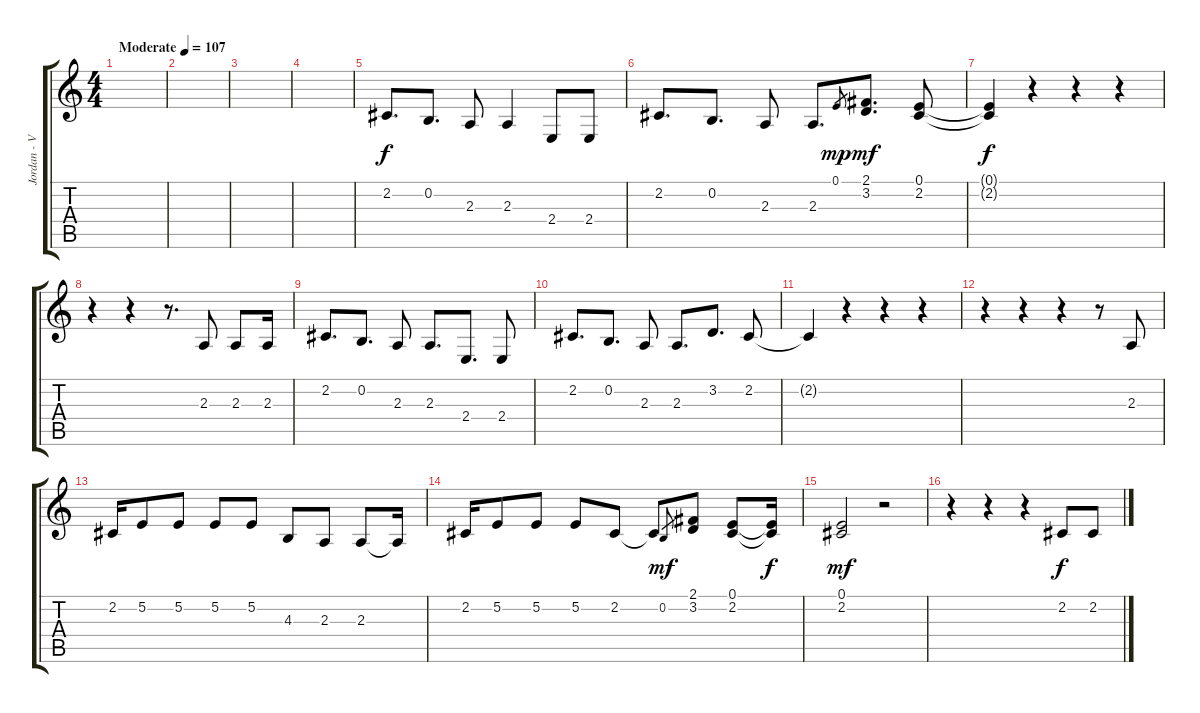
\track ("Jordan - Vocals" "Jordan - V") {instrument clarinet}
\staff {score tabs}
\tuning (E4 B3 G3 D3 A2 D2) {hide}
\ts (4 4)
\tempo (107 "Moderate")
\clef g2
\ks c
|
|
|
|
2.2.8{d} 0.2.8{d} 2.3.8 2.3.4 2.4.8 2.4.8 |
2.2.8{d} 0.2.8{d} 2.3.8 2.3.8{d} 0.1.8{gr dy mp} (2.1 3.2).8{d dy mf} (0.1 2.2).8 |
(0.1{t} 2.2{t}).4{dy f} r.4 r.4 r.4 |
r.4 r.4 r.8{d} 2.3.8 2.3.8 2.3.16 |
2.2.8{d} 0.2.8{d} 2.3.8 2.3.8{d} 2.4.8{d} 2.4.8 |
2.2.8{d} 0.2.8{d} 2.3.8 2.3.8{d} 3.2.8{d} 2.2.8 |
2.2{t}.4 r.4 r.4 r.4 |
r.4 r.4 r.4 r.8 2.3.8 |
2.2.16 5.2.8 5.2.8 5.2.8 5.2.8 4.3.8 2.3.8 2.3.8 2.3{t}.16 |
2.2.16 5.2.8 5.2.8 5.2.8 2.2.8 2.2{t}.8 0.2.8{gr dy mf} (2.1 3.2).8 (0.1 2.2).8 (0.1{t} 2.2{t}).16{dy f} |
(0.1 2.2).2{dy mf} r.2 |
r.4 r.4 r.4 2.2.8{dy f} 2.2.8
